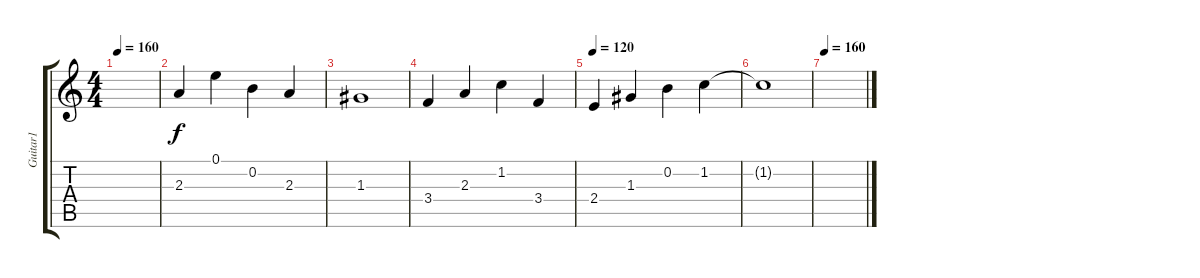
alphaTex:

\track ("Guitar1" "Guitar1") {instrument acousticguitarnylon}
\staff {score tabs}
\tuning (E4 B3 G3 D3 A2 E2) {hide}
\ts (4 4)
\tempo 160
\clef g2
\ks c
|
2.3.4 0.1.4 0.2.4 2.3.4 |
1.3.1 |
3.4.4 2.3.4 1.2.4 3.4.4 |
\tempo 120
2.4.4 1.3.4 0.2.4 1.2.4 |
1.2{t}.1 |
\tempo 160
